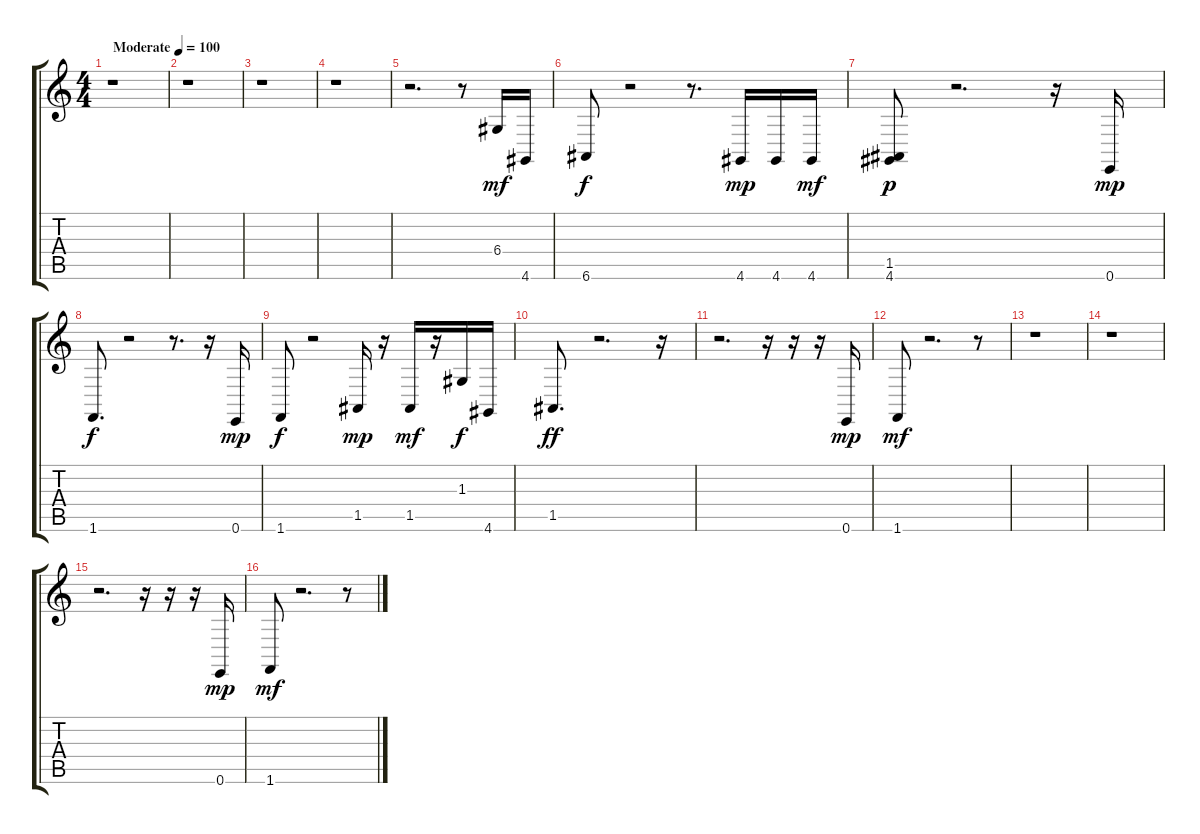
\track "" {instrument harpsichord}
\staff {score tabs}
\tuning (E4 B3 G3 D3 A2 E2) {hide}
\ts (4 4)
\tempo (100 "Moderate")
\clef g2
\ks c
r.1{dy mf instrument harpsichord} |
r.1 |
r.1 |
r.1 |
r.2{d} r.8 6.4.16 4.6.16 |
6.6.8{dy f} r.2 r.8{d} 4.6.16{dy mp} 4.6.16 4.6.16{dy mf} |
(1.5 4.6).8{dy p} r.2{d} r.16 0.6.16{dy mp} |
1.6.8{d dy f} r.2 r.8{d} r.16 0.6.16{dy mp} |
1.6.8{dy f} r.2 1.5.16{dy mp} r.16 1.5.16{dy mf} r.16 1.3.16{dy f} 4.6.16 |
1.5.8{d dy ff} r.2{d} r.16 |
r.2{d} r.16 r.16 r.16 0.6.16{dy mp} |
1.6.8{dy mf} r.2{d} r.8 |
r.1 |
r.1 |
r.2{d} r.16 r.16 r.16 0.6.16{dy mp} |
1.6.8{dy mf} r.2{d} r.8
